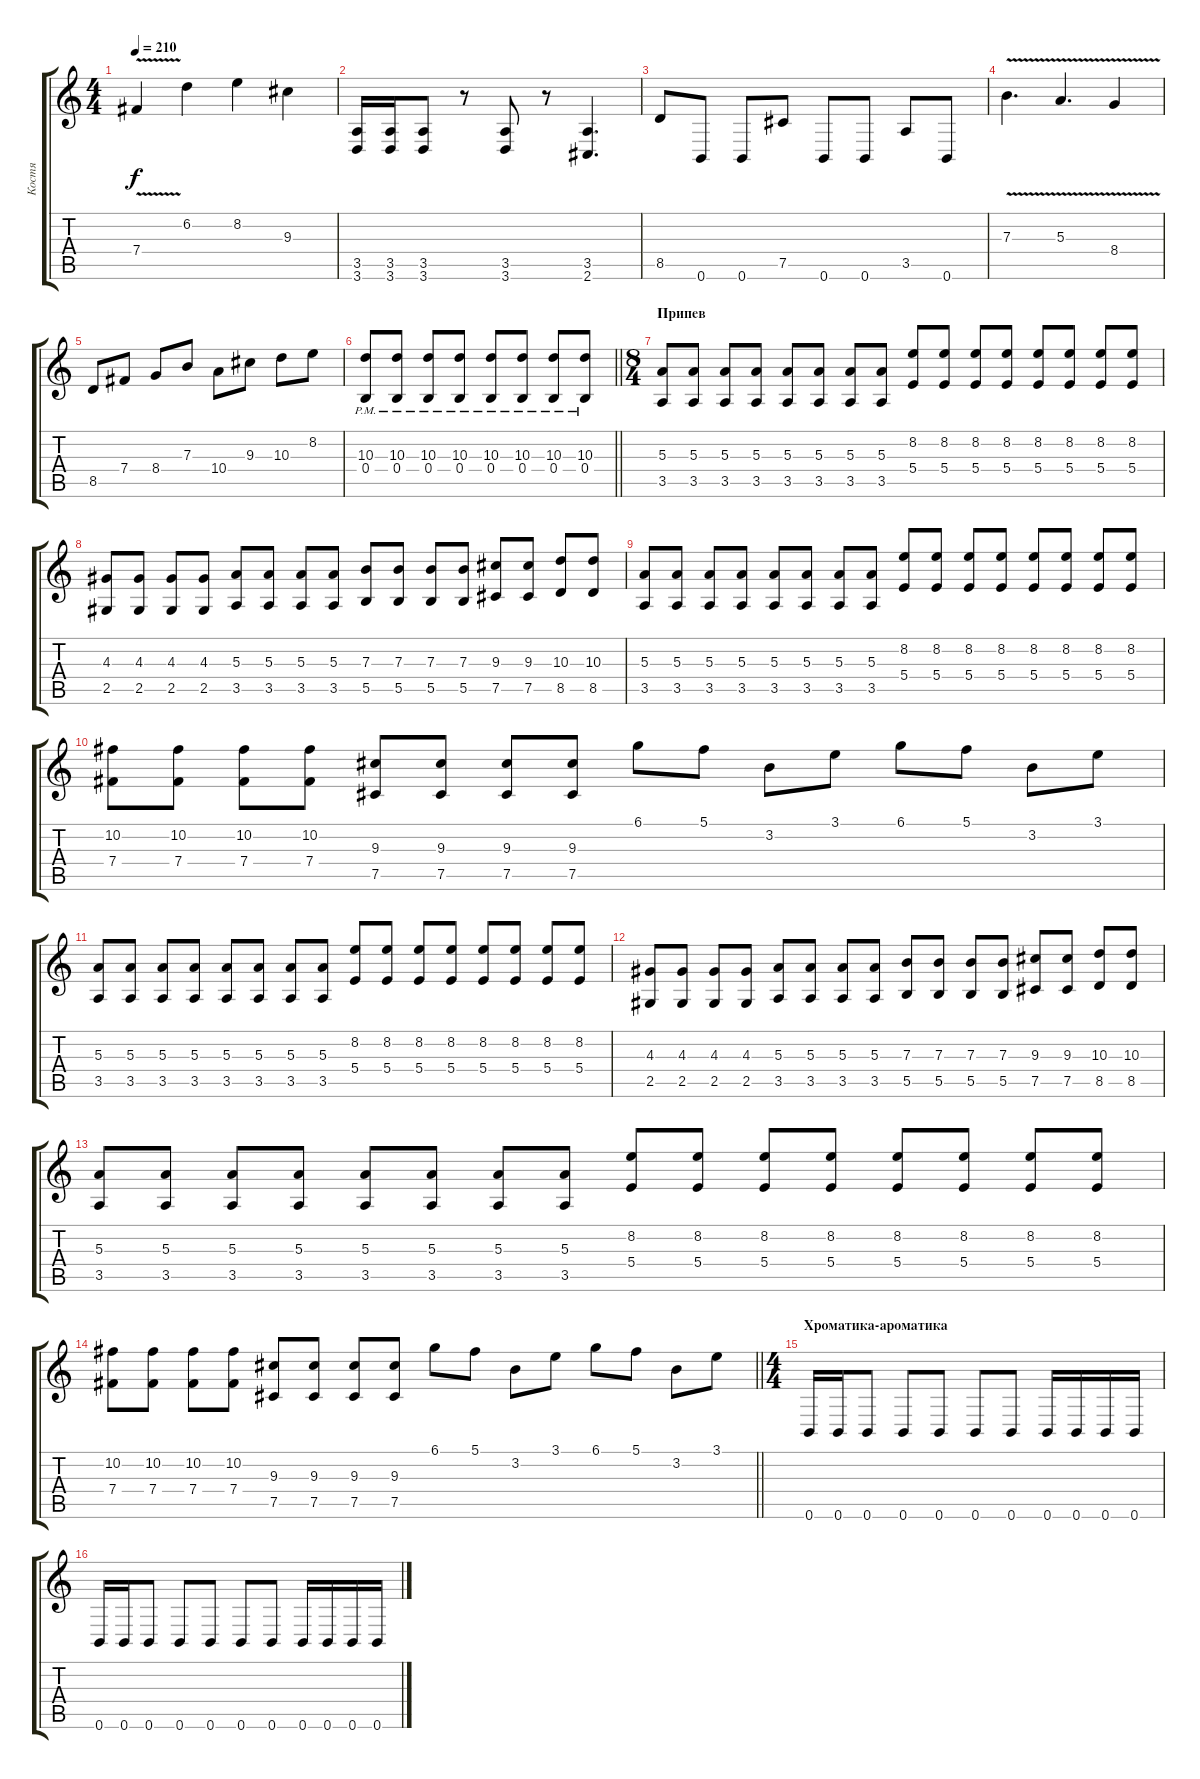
\track ("Костя" "Костя") {instrument distortionguitar}
\staff {score tabs}
\tuning (Db4 Ab3 E3 B2 Gb2 B1) {hide}
\ts (4 4)
\tempo 210
\clef g2
\ks c
7.4{v}.4{dy f} 6.2.4 8.2.4 9.3.4 |
(3.5 3.6).16 (3.5 3.6).16 (3.5 3.6).8 r.8 (3.5 3.6).8 r.8 (3.5 2.6).4{d} |
8.5.8 0.6.8 0.6.8 7.5.8 0.6.8 0.6.8 3.5.8 0.6.8 |
7.3{v}.4{d} 5.3{v}.4{d} 8.4{v}.4 |
8.5.8 7.4.8 8.4.8 7.3.8 10.4.8 9.3.8 10.3.8 8.2.8 |
\barLineRight lightlight
(10.3{pm} 0.4).8 (10.3{pm} 0.4).8 (10.3{pm} 0.4).8 (10.3{pm} 0.4).8 (10.3{pm} 0.4).8 (10.3{pm} 0.4).8 (10.3{pm} 0.4).8 (10.3{pm} 0.4).8 |
\ts (8 4)
\section ("" "Припев")
(5.3 3.5).8 (5.3 3.5).8 (5.3 3.5).8 (5.3 3.5).8 (5.3 3.5).8 (5.3 3.5).8 (5.3 3.5).8 (5.3 3.5).8 (8.2 5.4).8 (8.2 5.4).8 (8.2 5.4).8 (8.2 5.4).8 (8.2 5.4).8 (8.2 5.4).8 (8.2 5.4).8 (8.2 5.4).8 |
(4.3 2.5).8 (4.3 2.5).8 (4.3 2.5).8 (4.3 2.5).8 (5.3 3.5).8 (5.3 3.5).8 (5.3 3.5).8 (5.3 3.5).8 (7.3 5.5).8 (7.3 5.5).8 (7.3 5.5).8 (7.3 5.5).8 (9.3 7.5).8 (9.3 7.5).8 (10.3 8.5).8 (10.3 8.5).8 |
(5.3 3.5).8 (5.3 3.5).8 (5.3 3.5).8 (5.3 3.5).8 (5.3 3.5).8 (5.3 3.5).8 (5.3 3.5).8 (5.3 3.5).8 (8.2 5.4).8 (8.2 5.4).8 (8.2 5.4).8 (8.2 5.4).8 (8.2 5.4).8 (8.2 5.4).8 (8.2 5.4).8 (8.2 5.4).8 |
(10.2 7.4).8 (10.2 7.4).8 (10.2 7.4).8 (10.2 7.4).8 (9.3 7.5).8 (9.3 7.5).8 (9.3 7.5).8 (9.3 7.5).8 6.1.8 5.1.8 3.2.8 3.1.8 6.1.8 5.1.8 3.2.8 3.1.8 |
(5.3 3.5).8 (5.3 3.5).8 (5.3 3.5).8 (5.3 3.5).8 (5.3 3.5).8 (5.3 3.5).8 (5.3 3.5).8 (5.3 3.5).8 (8.2 5.4).8 (8.2 5.4).8 (8.2 5.4).8 (8.2 5.4).8 (8.2 5.4).8 (8.2 5.4).8 (8.2 5.4).8 (8.2 5.4).8 |
(4.3 2.5).8 (4.3 2.5).8 (4.3 2.5).8 (4.3 2.5).8 (5.3 3.5).8 (5.3 3.5).8 (5.3 3.5).8 (5.3 3.5).8 (7.3 5.5).8 (7.3 5.5).8 (7.3 5.5).8 (7.3 5.5).8 (9.3 7.5).8 (9.3 7.5).8 (10.3 8.5).8 (10.3 8.5).8 |
(5.3 3.5).8 (5.3 3.5).8 (5.3 3.5).8 (5.3 3.5).8 (5.3 3.5).8 (5.3 3.5).8 (5.3 3.5).8 (5.3 3.5).8 (8.2 5.4).8 (8.2 5.4).8 (8.2 5.4).8 (8.2 5.4).8 (8.2 5.4).8 (8.2 5.4).8 (8.2 5.4).8 (8.2 5.4).8 |
\barLineRight lightlight
(10.2 7.4).8 (10.2 7.4).8 (10.2 7.4).8 (10.2 7.4).8 (9.3 7.5).8 (9.3 7.5).8 (9.3 7.5).8 (9.3 7.5).8 6.1.8 5.1.8 3.2.8 3.1.8 6.1.8 5.1.8 3.2.8 3.1.8 |
\ts (4 4)
\section ("" "Хроматика-ароматика")
0.6.16 0.6.16 0.6.8 0.6.8 0.6.8 0.6.8 0.6.8 0.6.16 0.6.16 0.6.16 0.6.16 |
0.6.16 0.6.16 0.6.8 0.6.8 0.6.8 0.6.8 0.6.8 0.6.16 0.6.16 0.6.16 0.6.16
